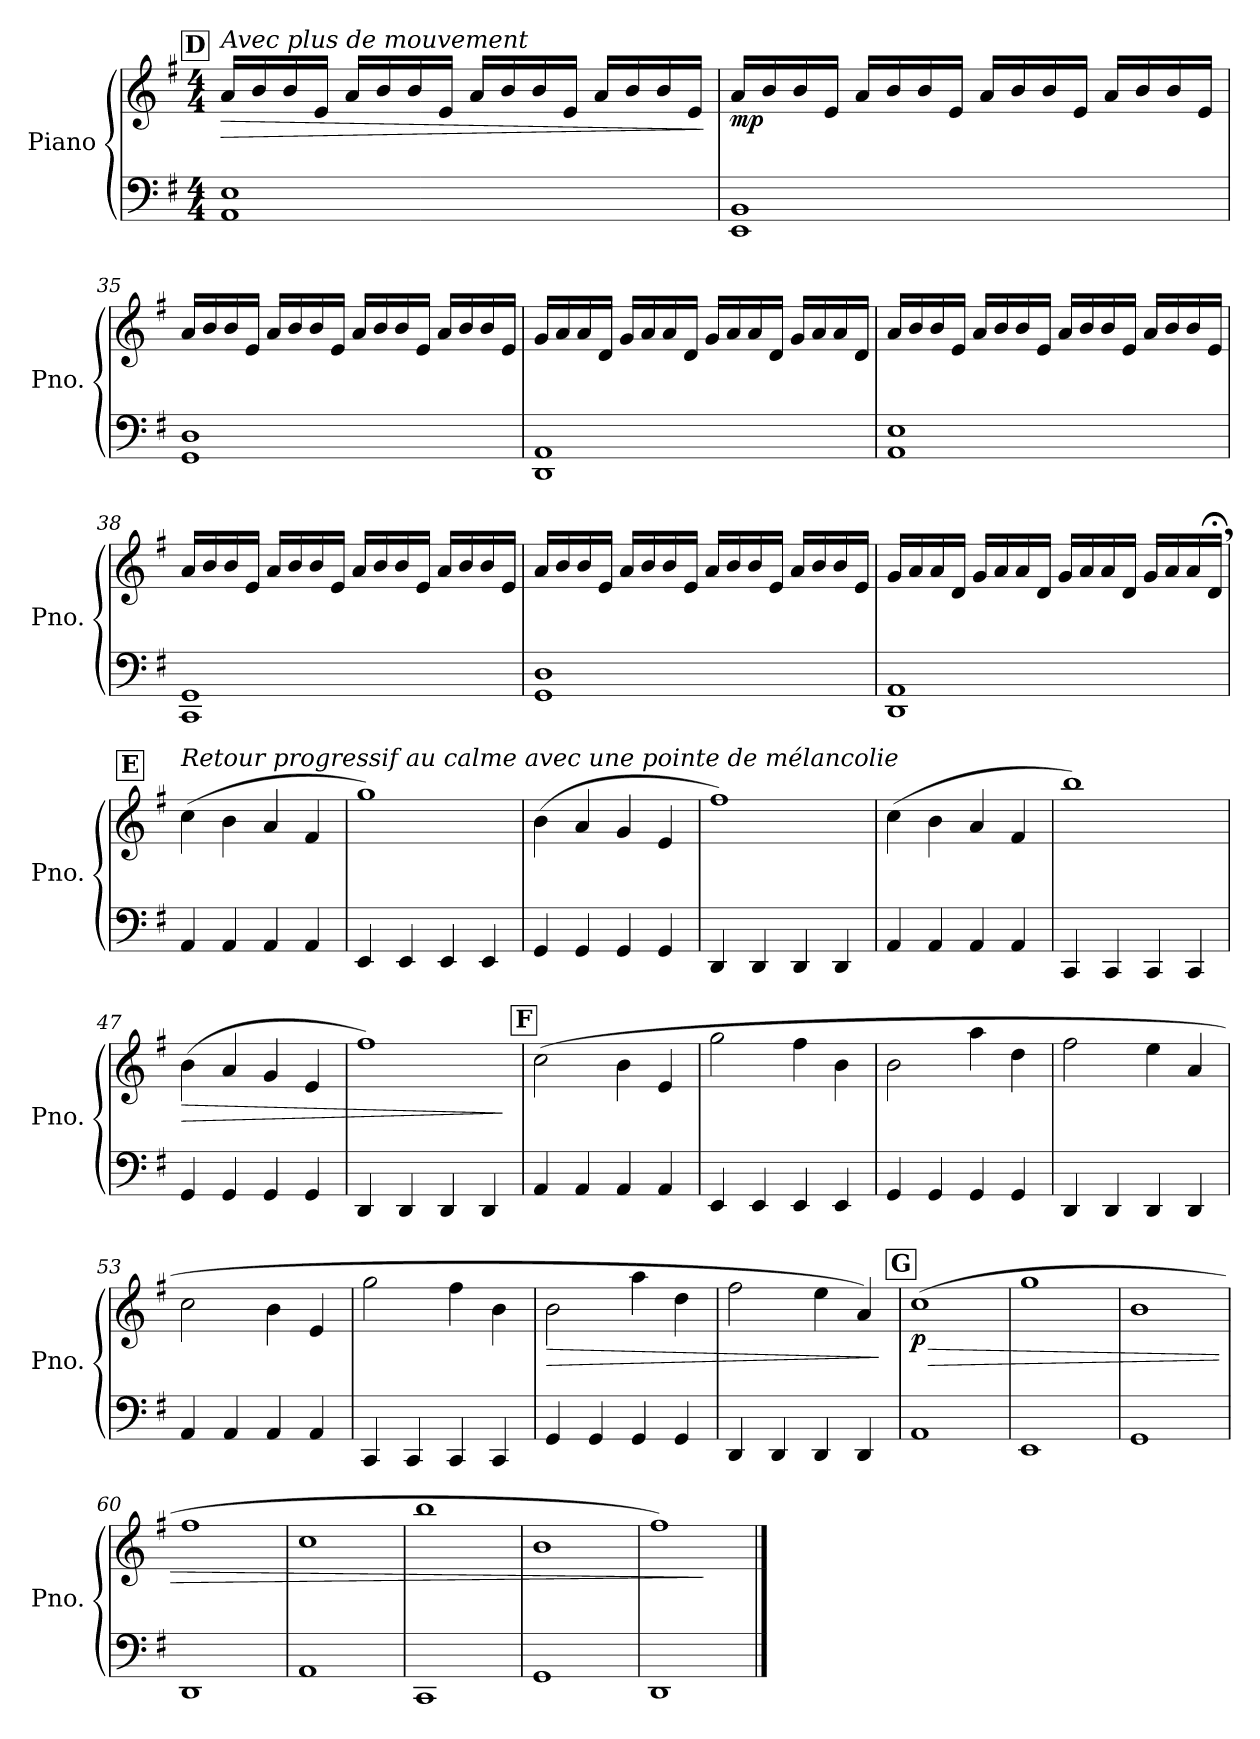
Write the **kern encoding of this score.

**kern	**kern	**dynam
*part1	*part1	*part1
*staff2	*staff1	*staff1/2
*I"Piano	*	*
*I'Pno.	*	*
*clefF4	*clefG2	*
*k[f#]	*k[f#]	*
*M4/4	*M4/4	*
!!LO:REH:place=s1:a:B:fs=14:t=D
=33	=33	=33
!	!LO:TX:a:i:t=Avec plus de mouvement	!
!	!	!LO:HP:b
!	!	!LO:DY:n=1:b=2
!	!	!LO:DY:n=2:b
1AA 1E	16a/LL	> f mf
.	16b/	.
.	16b/	.
.	16e/JJ	.
.	16a/LL	.
.	16b/	.
.	16b/	.
.	16e/JJ	.
.	16a/LL	.
.	16b/	.
.	16b/	.
.	16e/JJ	.
.	16a/LL	.
.	16b/	.
.	16b/	.
.	16e/JJ	.
.	.	]
!!LO:LB:g=z
=34	=34	=34
!	!	!LO:DY:b
1EE 1BB	16a/LL	mp
.	16b/	.
.	16b/	.
.	16e/JJ	.
.	16a/LL	.
.	16b/	.
.	16b/	.
.	16e/JJ	.
.	16a/LL	.
.	16b/	.
.	16b/	.
.	16e/JJ	.
.	16a/LL	.
.	16b/	.
.	16b/	.
.	16e/JJ	.
=35	=35	=35
1GG 1D	16a/LL	.
.	16b/	.
.	16b/	.
.	16e/JJ	.
.	16a/LL	.
.	16b/	.
.	16b/	.
.	16e/JJ	.
.	16a/LL	.
.	16b/	.
.	16b/	.
.	16e/JJ	.
.	16a/LL	.
.	16b/	.
.	16b/	.
.	16e/JJ	.
=36	=36	=36
1DD 1AA	16g/LL	.
.	16a/	.
.	16a/	.
.	16d/JJ	.
.	16g/LL	.
.	16a/	.
.	16a/	.
.	16d/JJ	.
.	16g/LL	.
.	16a/	.
.	16a/	.
.	16d/JJ	.
.	16g/LL	.
.	16a/	.
.	16a/	.
.	16d/JJ	.
!!LO:PB:g=z
=37	=37	=37
1AA 1E	16a/LL	.
.	16b/	.
.	16b/	.
.	16e/JJ	.
.	16a/LL	.
.	16b/	.
.	16b/	.
.	16e/JJ	.
.	16a/LL	.
.	16b/	.
.	16b/	.
.	16e/JJ	.
.	16a/LL	.
.	16b/	.
.	16b/	.
.	16e/JJ	.
=38	=38	=38
1CC 1GG	16a/LL	.
.	16b/	.
.	16b/	.
.	16e/JJ	.
.	16a/LL	.
.	16b/	.
.	16b/	.
.	16e/JJ	.
.	16a/LL	.
.	16b/	.
.	16b/	.
.	16e/JJ	.
.	16a/LL	.
.	16b/	.
.	16b/	.
.	16e/JJ	.
=39	=39	=39
1GG 1D	16a/LL	.
.	16b/	.
.	16b/	.
.	16e/JJ	.
.	16a/LL	.
.	16b/	.
.	16b/	.
.	16e/JJ	.
.	16a/LL	.
.	16b/	.
.	16b/	.
.	16e/JJ	.
.	16a/LL	.
.	16b/	.
.	16b/	.
.	16e/JJ	.
!!LO:LB:g=z
=40	=40	=40
1DD 1AA	16g/LL	.
.	16a/	.
.	16a/	.
.	16d/JJ	.
.	16g/LL	.
.	16a/	.
.	16a/	.
.	16d/JJ	.
.	16g/LL	.
.	16a/	.
.	16a/	.
.	16d/JJ	.
.	16g/LL	.
.	16a/	.
.	16a/	.
.	16d;<,/JJ	.
!!LO:REH:place=s1:a:B:fs=14:t=E
=41	=41	=41
!	!LO:TX:a:i:t=Retour progressif au calme avec une pointe de mélancolie	!
!	!	!LO:DY:b=2
!	!	!LO:DY:n=1:b
4AA/	(>4cc\	mp mf
4AA/	4b\	.
4AA/	4a/	.
4AA/	4f#/	.
=42	=42	=42
4EE/	1gg)	.
4EE/	.	.
4EE/	.	.
4EE/	.	.
=43	=43	=43
4GG/	(>4b\	.
4GG/	4a/	.
4GG/	4g/	.
4GG/	4e/	.
=44	=44	=44
4DD/	1ff#)	.
4DD/	.	.
4DD/	.	.
4DD/	.	.
=45	=45	=45
4AA/	(>4cc\	.
4AA/	4b\	.
4AA/	4a/	.
4AA/	4f#/	.
!!LO:LB:g=z
=46	=46	=46
4CC/	1bb)	.
4CC/	.	.
4CC/	.	.
4CC/	.	.
=47	=47	=47
!	!	!LO:HP:b
4GG/	(>4b\	>
4GG/	4a/	.
4GG/	4g/	.
4GG/	4e/	.
=48	=48	=48
4DD/	1ff#)	.
4DD/	.	.
4DD/	.	.
4DD/	.	.
.	.	]
!!LO:REH:place=s1:a:B:fs=14:t=F
=49	=49	=49
!	!	!LO:DY:b=2
!	!	!LO:DY:n=1:b
4AA/	(>2cc\	p mp
4AA/	.	.
4AA/	4b\	.
4AA/	4e/	.
=50	=50	=50
4EE/	2gg\	.
4EE/	.	.
4EE/	4ff#\	.
4EE/	4b\	.
=51	=51	=51
4GG/	2b\	.
4GG/	.	.
4GG/	4aa\	.
4GG/	4dd\	.
=52	=52	=52
4DD/	2ff#\	.
4DD/	.	.
4DD/	4ee\	.
4DD/	4a/	.
=53	=53	=53
4AA/	2cc\	.
4AA/	.	.
4AA/	4b\	.
4AA/	4e/	.
!!LO:LB:g=z
=54	=54	=54
4CC/	2gg\	.
4CC/	.	.
4CC/	4ff#\	.
4CC/	4b\	.
=55	=55	=55
!	!	!LO:HP:b
4GG/	2b\	>
4GG/	.	.
4GG/	4aa\	.
4GG/	4dd\	.
=56	=56	=56
4DD/	2ff#\	.
4DD/	.	.
4DD/	4ee\	.
4DD/	4a/)	.
.	.	]
!!LO:REH:place=s1:a:B:fs=14:t=G
=57	=57	=57
!	!	!LO:HP:b
!	!	!LO:DY:n=1:b
1AA	(>1cc	> p
=58	=58	=58
1EE	1gg	.
=59	=59	=59
1GG	1b	.
=60	=60	=60
1DD	1ff#	.
=61	=61	=61
1AA	1cc	.
=62	=62	=62
1CC	1bb	.
=63	=63	=63
1GG	1b	.
=64	=64	=64
1DD	1ff#)	.
.	.	]
==	==	==
*-	*-	*-
